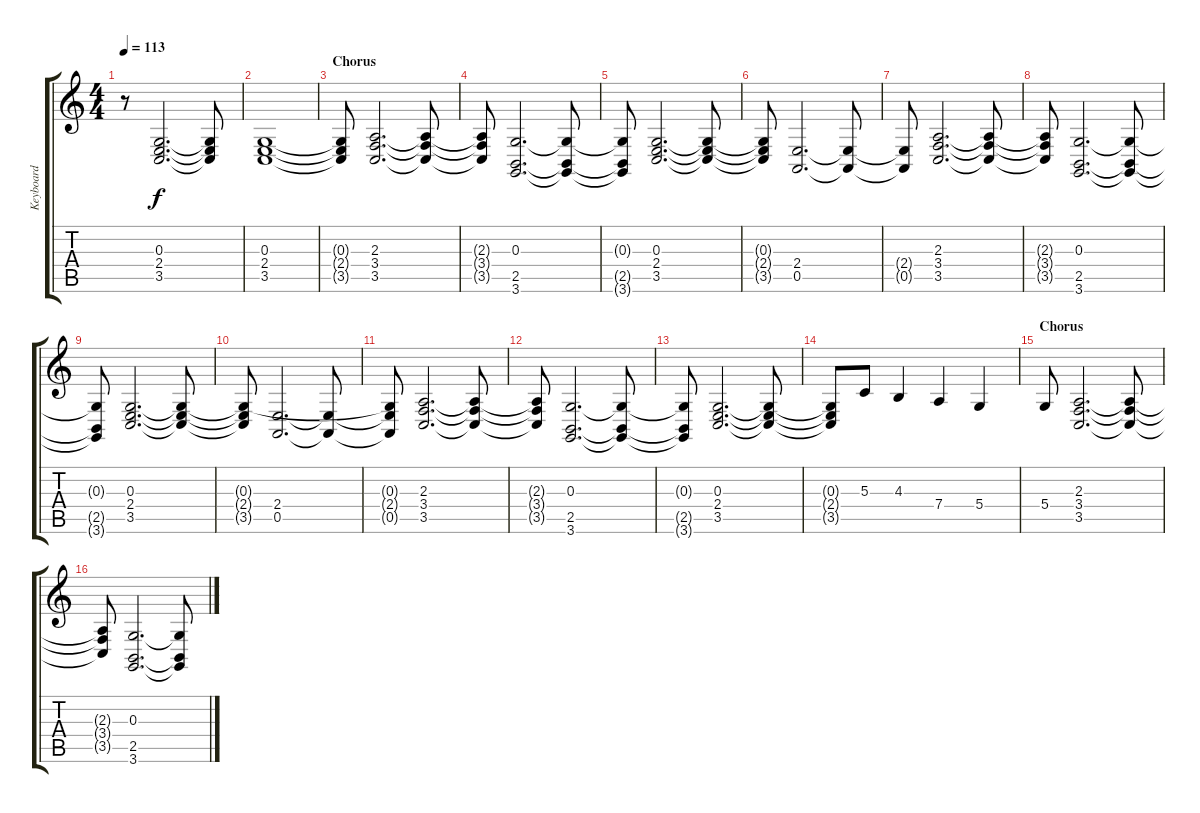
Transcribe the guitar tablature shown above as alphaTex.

\track ("Keyboard" "Keyboard") {instrument electricgrandpiano}
\staff {score tabs}
\tuning (E4 B3 G3 D3 A2 E2) {hide}
\ts (4 4)
\tempo 113
\clef g2
\ks c
r.8{dy f} (0.3 2.4 3.5).2{d volume 10 instrument drawbarorgan} (0.3{t} 2.4{t} 3.5{t}).8 |
(0.3 2.4 3.5).1 |
\section ("" "Chorus")
(0.3{t} 2.4{t} 3.5{t}).8 (2.3 3.4 3.5).2{d volume 16 instrument drawbarorgan} (2.3{t} 3.4{t} 3.5{t}).8 |
(2.3{t} 3.4{t} 3.5{t}).8 (0.3 2.5 3.6).2{d} (0.3{t} 2.5{t} 3.6{t}).8 |
(0.3{t} 2.5{t} 3.6{t}).8 (0.3 2.4 3.5).2{d} (0.3{t} 2.4{t} 3.5{t}).8 |
(0.3{t} 2.4{t} 3.5{t}).8 (2.4 0.5).2{d} (2.4{t} 0.5{t}).8 |
(2.4{t} 0.5{t}).8 (2.3 3.4 3.5).2{d volume 16 instrument drawbarorgan} (2.3{t} 3.4{t} 3.5{t}).8 |
(2.3{t} 3.4{t} 3.5{t}).8 (0.3 2.5 3.6).2{d} (0.3{t} 2.5{t} 3.6{t}).8 |
(0.3{t} 2.5{t} 3.6{t}).8 (0.3 2.4 3.5).2{d} (0.3{t} 2.4{t} 3.5{t}).8 |
(0.3{t} 2.4{t} 3.5{t}).8 (2.4 0.5).2{d} (2.4{t} 0.5{t}).8 |
(0.3{t} 2.4{t} 0.5{t}).8 (2.3 3.4 3.5).2{d volume 16 instrument drawbarorgan} (2.3{t} 3.4{t} 3.5{t}).8 |
(2.3{t} 3.4{t} 3.5{t}).8 (0.3 2.5 3.6).2{d} (0.3{t} 2.5{t} 3.6{t}).8 |
(0.3{t} 2.5{t} 3.6{t}).8 (0.3 2.4 3.5).2{d} (0.3{t} 2.4{t} 3.5{t}).8 |
(0.3{t} 2.4{t} 3.5{t}).8 5.3.8{volume 16 instrument electricgrandpiano} 4.3.4 7.4.4 5.4.4 |
\section ("" "Chorus")
5.4.8 (2.3 3.4 3.5).2{d volume 16 instrument drawbarorgan} (2.3{t} 3.4{t} 3.5{t}).8 |
(2.3{t} 3.4{t} 3.5{t}).8 (0.3 2.5 3.6).2{d} (0.3{t} 2.5{t} 3.6{t}).8
